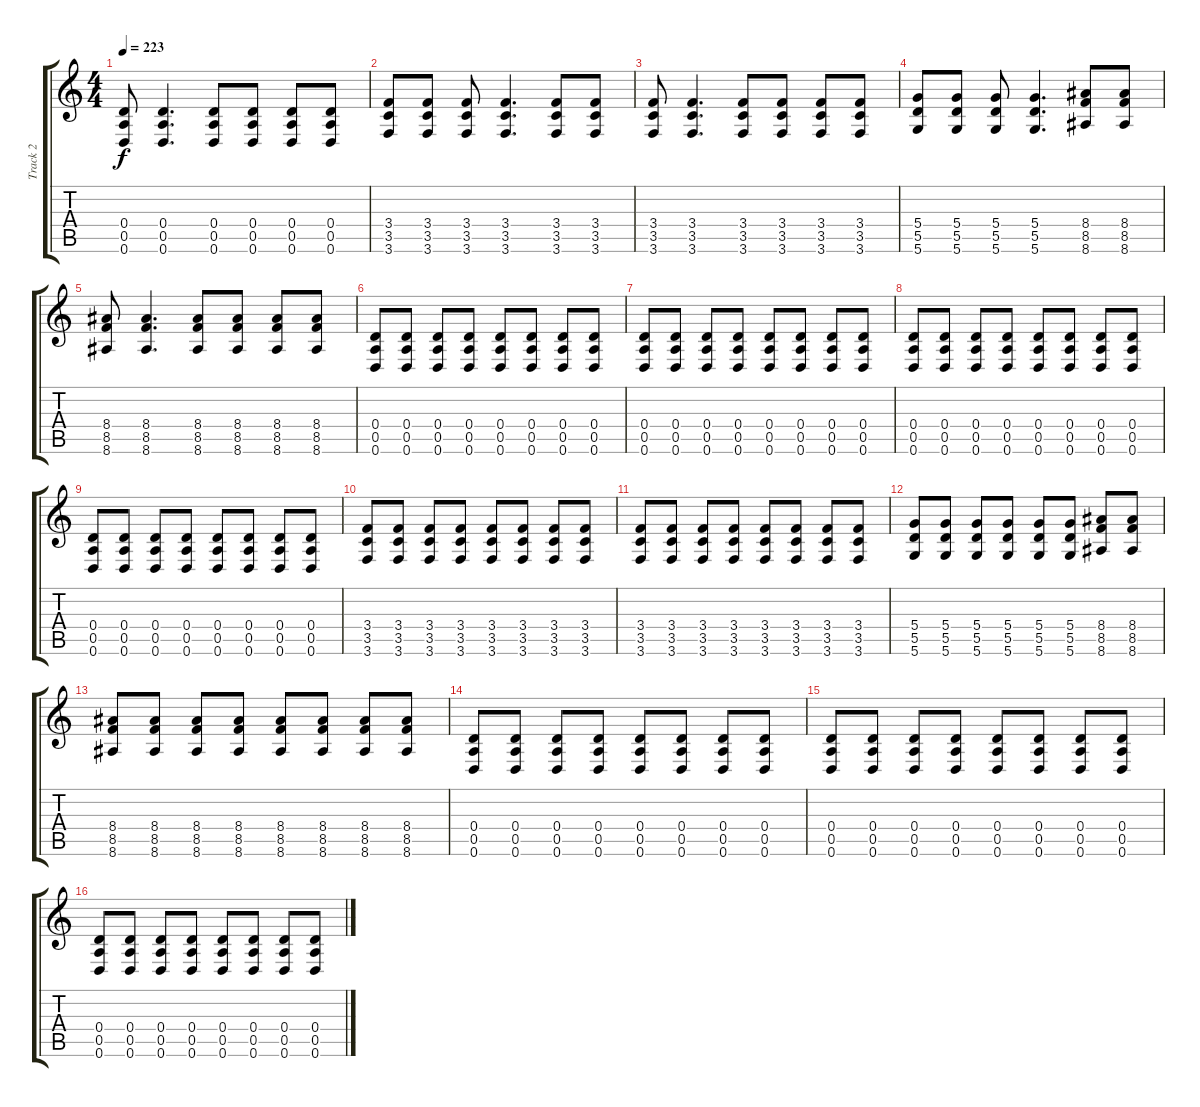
\track ("Track 2" "Track 2") {instrument distortionguitar}
\staff {score tabs}
\tuning (E4 B3 G3 D3 A2 D2) {hide}
\ts (4 4)
\tempo 223
\clef g2
\ks c
(0.4 0.5 0.6).8{dy f} (0.4 0.5 0.6).4{d} (0.4 0.5 0.6).8 (0.4 0.5 0.6).8 (0.4 0.5 0.6).8 (0.4 0.5 0.6).8 |
(3.4 3.5 3.6).8 (3.4 3.5 3.6).8 (3.4 3.5 3.6).8 (3.4 3.5 3.6).4{d} (3.4 3.5 3.6).8 (3.4 3.5 3.6).8 |
(3.4 3.5 3.6).8 (3.4 3.5 3.6).4{d} (3.4 3.5 3.6).8 (3.4 3.5 3.6).8 (3.4 3.5 3.6).8 (3.4 3.5 3.6).8 |
(5.4 5.5 5.6).8 (5.4 5.5 5.6).8 (5.4 5.5 5.6).8 (5.4 5.5 5.6).4{d} (8.4 8.5 8.6).8 (8.4 8.5 8.6).8 |
(8.4 8.5 8.6).8 (8.4 8.5 8.6).4{d} (8.4 8.5 8.6).8 (8.4 8.5 8.6).8 (8.4 8.5 8.6).8 (8.4 8.5 8.6).8 |
(0.4 0.5 0.6).8 (0.4 0.5 0.6).8 (0.4 0.5 0.6).8 (0.4 0.5 0.6).8 (0.4 0.5 0.6).8 (0.4 0.5 0.6).8 (0.4 0.5 0.6).8 (0.4 0.5 0.6).8 |
(0.4 0.5 0.6).8 (0.4 0.5 0.6).8 (0.4 0.5 0.6).8 (0.4 0.5 0.6).8 (0.4 0.5 0.6).8 (0.4 0.5 0.6).8 (0.4 0.5 0.6).8 (0.4 0.5 0.6).8 |
(0.4 0.5 0.6).8 (0.4 0.5 0.6).8 (0.4 0.5 0.6).8 (0.4 0.5 0.6).8 (0.4 0.5 0.6).8 (0.4 0.5 0.6).8 (0.4 0.5 0.6).8 (0.4 0.5 0.6).8 |
(0.4 0.5 0.6).8 (0.4 0.5 0.6).8 (0.4 0.5 0.6).8 (0.4 0.5 0.6).8 (0.4 0.5 0.6).8 (0.4 0.5 0.6).8 (0.4 0.5 0.6).8 (0.4 0.5 0.6).8 |
(3.4 3.5 3.6).8 (3.4 3.5 3.6).8 (3.4 3.5 3.6).8 (3.4 3.5 3.6).8 (3.4 3.5 3.6).8 (3.4 3.5 3.6).8 (3.4 3.5 3.6).8 (3.4 3.5 3.6).8 |
(3.4 3.5 3.6).8 (3.4 3.5 3.6).8 (3.4 3.5 3.6).8 (3.4 3.5 3.6).8 (3.4 3.5 3.6).8 (3.4 3.5 3.6).8 (3.4 3.5 3.6).8 (3.4 3.5 3.6).8 |
(5.4 5.5 5.6).8 (5.4 5.5 5.6).8 (5.4 5.5 5.6).8 (5.4 5.5 5.6).8 (5.4 5.5 5.6).8 (5.4 5.5 5.6).8 (8.4 8.5 8.6).8 (8.4 8.5 8.6).8 |
(8.4 8.5 8.6).8 (8.4 8.5 8.6).8 (8.4 8.5 8.6).8 (8.4 8.5 8.6).8 (8.4 8.5 8.6).8 (8.4 8.5 8.6).8 (8.4 8.5 8.6).8 (8.4 8.5 8.6).8 |
(0.4 0.5 0.6).8 (0.4 0.5 0.6).8 (0.4 0.5 0.6).8 (0.4 0.5 0.6).8 (0.4 0.5 0.6).8 (0.4 0.5 0.6).8 (0.4 0.5 0.6).8 (0.4 0.5 0.6).8 |
(0.4 0.5 0.6).8 (0.4 0.5 0.6).8 (0.4 0.5 0.6).8 (0.4 0.5 0.6).8 (0.4 0.5 0.6).8 (0.4 0.5 0.6).8 (0.4 0.5 0.6).8 (0.4 0.5 0.6).8 |
(0.4 0.5 0.6).8 (0.4 0.5 0.6).8 (0.4 0.5 0.6).8 (0.4 0.5 0.6).8 (0.4 0.5 0.6).8 (0.4 0.5 0.6).8 (0.4 0.5 0.6).8 (0.4 0.5 0.6).8
